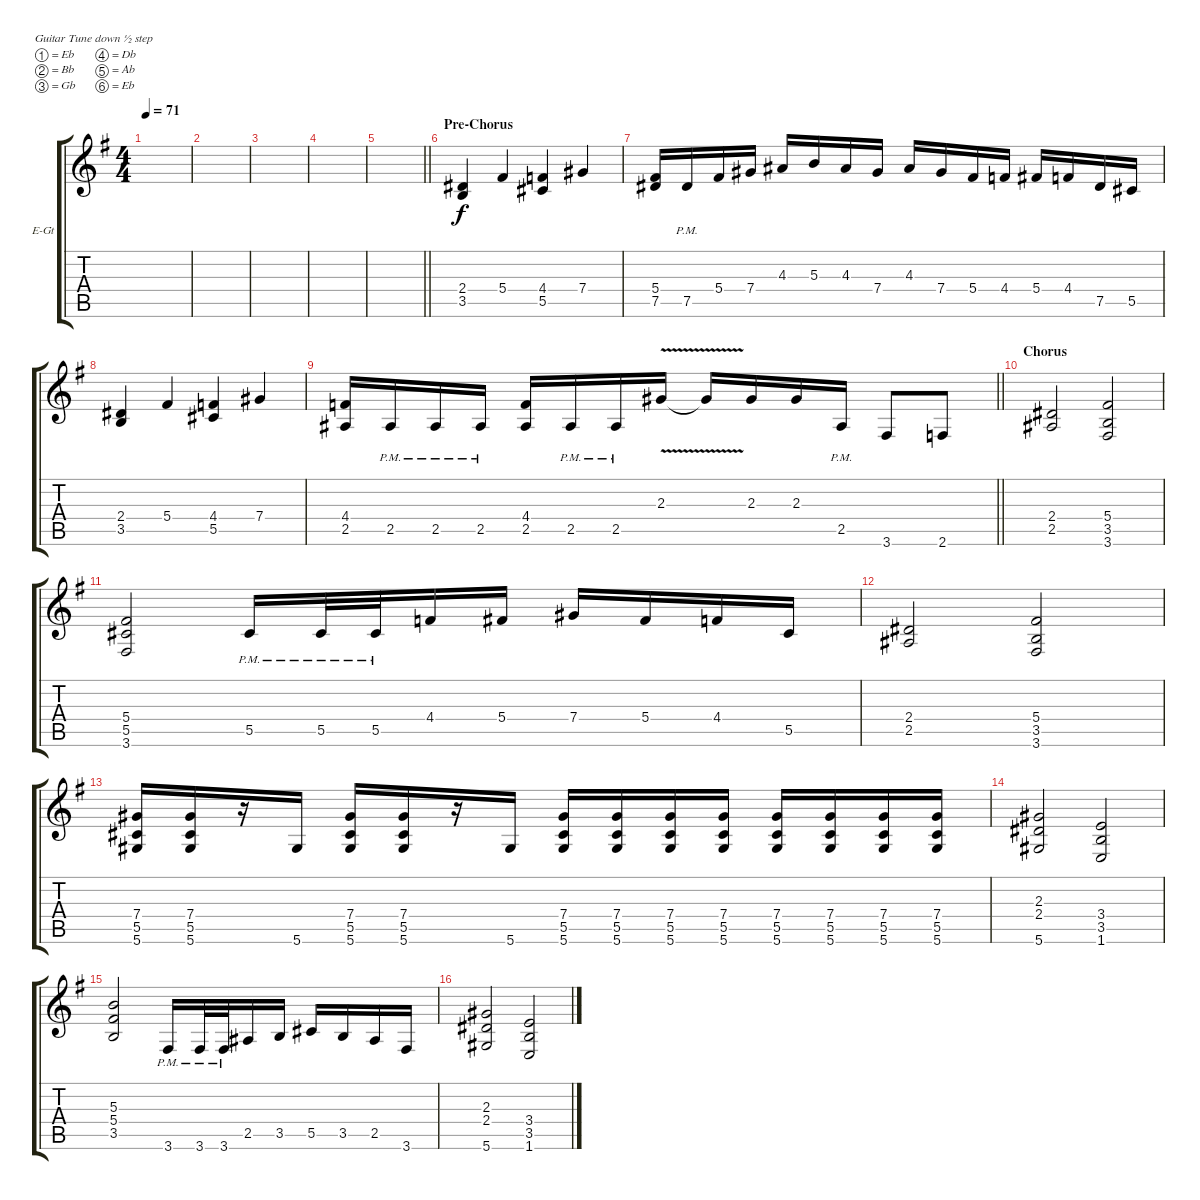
\bracketExtendMode groupsimilarinstruments
\firstSystemTrackNameOrientation horizontal
\otherSystemsTrackNameOrientation horizontal
\track ("Гитара 1" "E-Gt") {instrument distortionguitar}
\staff {score tabs}
\tuning (Eb4 Bb3 Gb3 Db3 Ab2 Eb2)
\ts (4 4)
\tempo 71
\clef g2
\ks eminor
|
|
|
|
\barLineRight lightlight
|
\section ("" "Pre-Chorus")
(3.5 2.4).4 5.4.4 (5.5 4.4).4 7.4.4 |
(7.5 5.4).16 7.5{pm}.16 5.4.16 7.4.16 4.3.16 5.3.16 4.3.16 7.4.16 4.3.16 7.4.16 5.4.16 4.4.16 5.4.16 4.4.16 7.5.16 5.5.16 |
(3.5 2.4).4 5.4.4 (5.5 4.4).4 7.4.4 |
\barLineRight lightlight
(2.5 4.4).16 2.5{pm}.16 2.5{pm}.16 2.5{pm}.16 (2.5 4.4).16 2.5{pm}.16 2.5{pm}.16 2.3{v}.16 2.3{v t}.16 2.3.16 2.3.16 2.5{pm}.16 3.6.8 2.6.8 |
\section ("" "Chorus")
(2.5 2.4).2 (3.6 3.5 5.4).2 |
(3.6 5.5 5.4).2 5.5{pm}.16 5.5{pm}.32 5.5{pm}.32 4.4.16 5.4.16 7.4.16 5.4.16 4.4.16 5.5.16 |
(2.5 2.4).2 (3.6 3.5 5.4).2 |
(5.6 5.5 7.4).16 (5.6 5.5 7.4).16 r.16 5.6.16 (5.6 5.5 7.4).16 (5.6 5.5 7.4).16 r.16 5.6.16 (5.6 5.5 7.4).16 (5.6 5.5 7.4).16 (5.6 5.5 7.4).16 (5.6 5.5 7.4).16 (5.6 5.5 7.4).16 (5.6 5.5 7.4).16 (5.6 5.5 7.4).16 (5.6 5.5 7.4).16 |
(5.6 2.4 2.3).2 (1.6 3.5 3.4).2 |
(3.5 5.4 5.3).2 3.6{pm}.16 3.6{pm}.32 3.6{pm}.32 2.5.16 3.5.16 5.5.16 3.5.16 2.5.16 3.6.16 |
(5.6 2.4 2.3).2 (1.6 3.5 3.4).2
